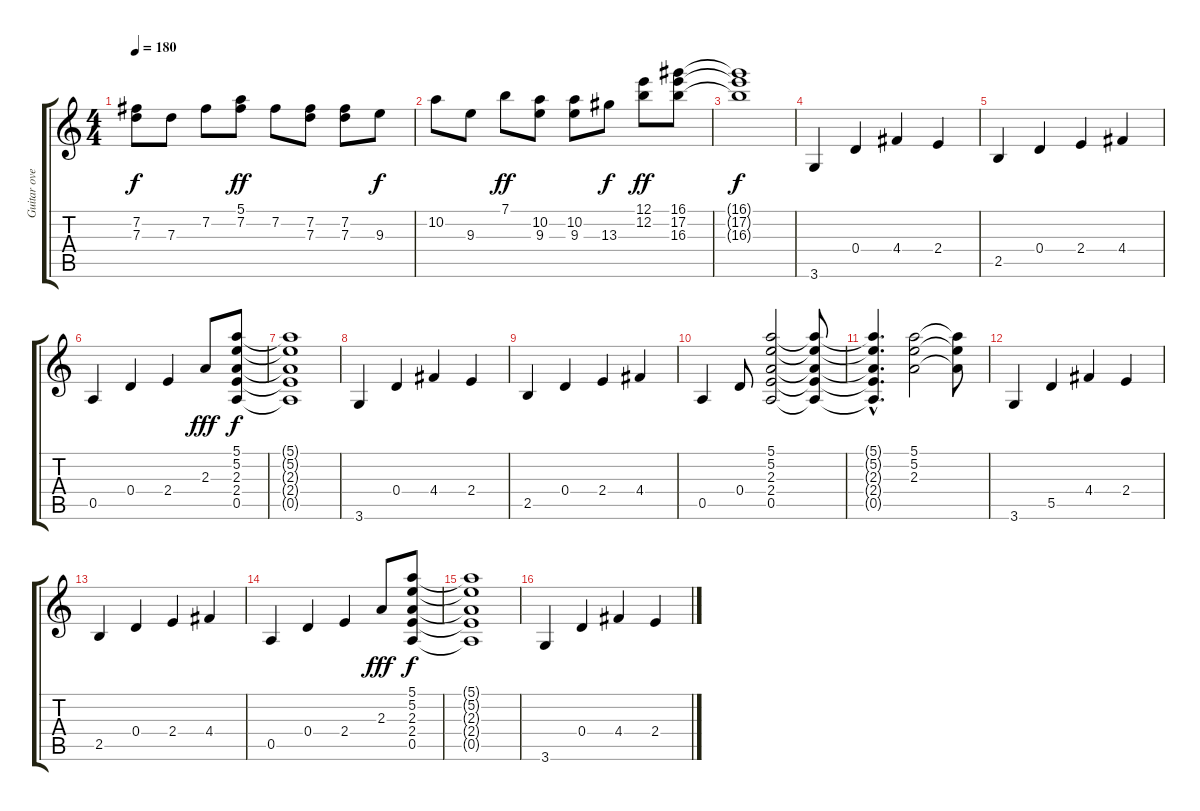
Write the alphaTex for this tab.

\track ("Guitar overdrive" "Guitar ove") {instrument electricguitarmuted}
\staff {score tabs}
\tuning (E4 B3 G3 D3 A2 E2) {hide}
\ts (4 4)
\tempo 180
\clef g2
\ks c
(7.2 7.3).8{dy f} 7.3.8 7.2.8 (5.1 7.2).8{dy ff} 7.2.8 (7.2 7.3).8 (7.2 7.3).8 9.3.8{dy f} |
10.2.8 9.3.8 7.1.8{dy ff} (10.2 9.3).8 (10.2 9.3).8 13.3.8{dy f} (12.1 12.2).8{dy ff} (16.1 17.2 16.3).8 |
(16.1{t} 17.2{t} 16.3{t}).1{dy f} |
3.6.4{instrument electricguitarmuted} 0.4.4 4.4.4 2.4.4 |
2.5.4 0.4.4 2.4.4 4.4.4 |
0.5.4 0.4.4 2.4.4 2.3.8{dy fff} (5.1 5.2 2.3 2.4 0.5).8{dy f} |
(5.1{t} 5.2{t} 2.3{t} 2.4{t} 0.5{t}).1 |
3.6.4 0.4.4 4.4.4 2.4.4 |
2.5.4 0.4.4 2.4.4 4.4.4 |
0.5.4 0.4.8 (5.1 5.2 2.3 2.4 0.5).2 (5.1{t} 5.2{t} 2.3{t} 2.4{t} 0.5{t}).8 |
(5.1{hac t} 5.2{hac t} 2.3{hac t} 2.4{hac t} 0.5{t}).4{d} (5.1 5.2 2.3).2 (5.1{t} 5.2{t} 2.3{t}).8 |
3.6.4 5.5.4 4.4.4 2.4.4 |
2.5.4 0.4.4 2.4.4 4.4.4 |
0.5.4 0.4.4 2.4.4 2.3.8{dy fff} (5.1 5.2 2.3 2.4 0.5).8{dy f} |
(5.1{t} 5.2{t} 2.3{t} 2.4{t} 0.5{t}).1 |
3.6.4 0.4.4 4.4.4 2.4.4
